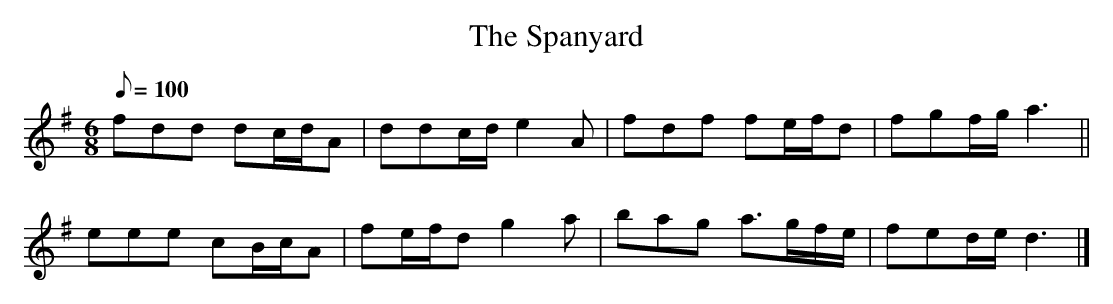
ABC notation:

X:1
T:The Spanyard
M:6/8
L:1/8
Q:100
K:DMix
fdd dc/d/A | ddc/d/ e2A | fdf fe/f/d | fgf/g/ a3 ||
eee cB/c/A | fe/f/d g2a | bag a>gf/e/ | fed/e/ d3 |]
